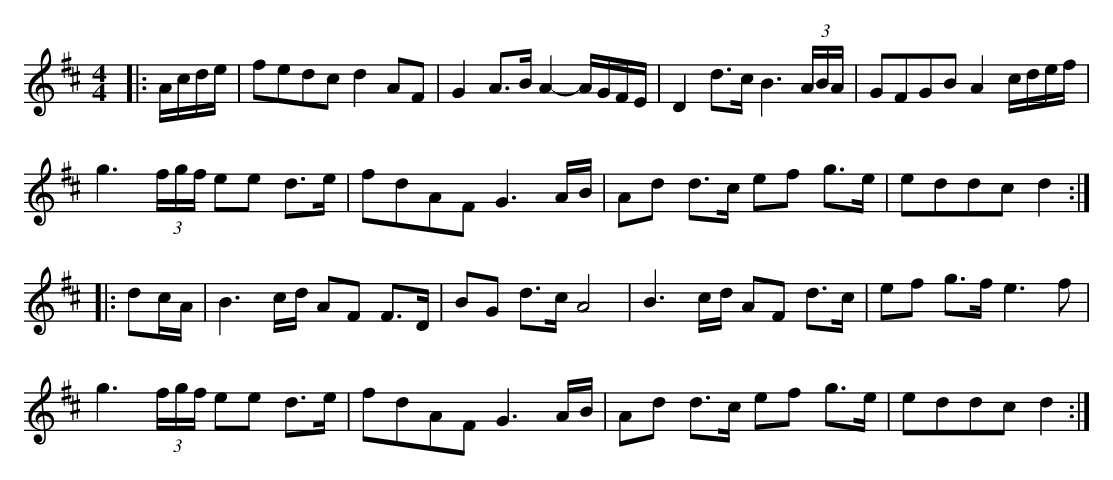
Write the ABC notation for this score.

X:1
M:4/4
K:D
|:A/c/d/e/|fedc d2 AF|G2 A>B A2-A/G/F/E/|D2 d>c B3 (3A/B/A/|GFGB A2 c/d/e/f/|
g3 (3f/g/f/ ee d>e|fdAF G3 A/B/|Ad d>c ef g>e|eddc d2:|
|:dc/A/|B3 c/d/ AF F>D|BG d>c A4|B3 c/d/ AF d>c|ef g>f e3f|
g3 (3f/g/f/ ee d>e|fdAF G3 A/B/|Ad d>c ef g>e|eddc d2:|
